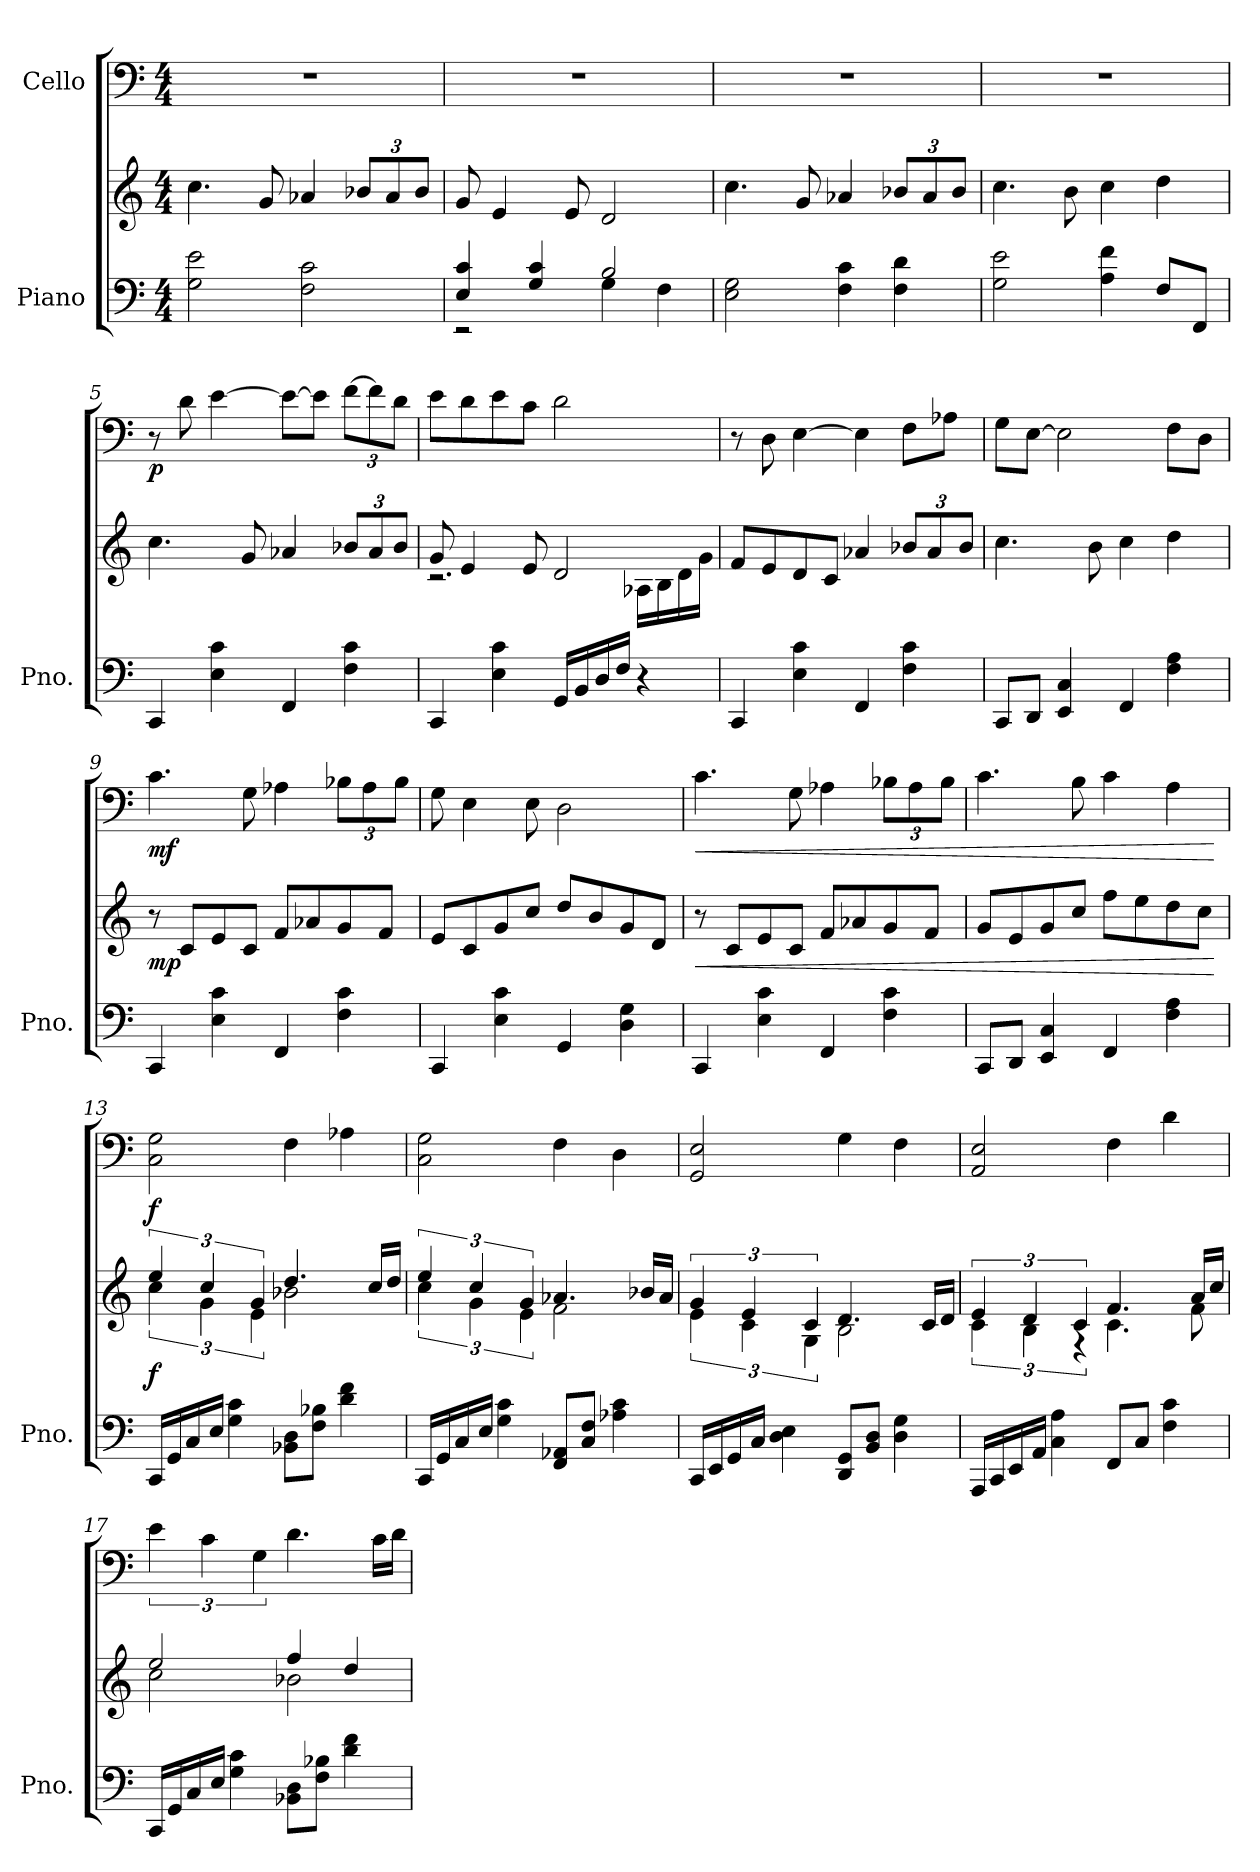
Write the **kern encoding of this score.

**kern	**kern	**dynam	**kern	**dynam
*part2	*part2	*part2	*part1	*part1
*staff3	*staff2	*staff2/3	*staff1	*staff1
*I"Piano	*	*	*I"Cello	*
*I'Pno.	*	*	*	*
*clefF4	*clefG2	*	*clefF4	*
*k[]	*k[]	*	*k[]	*
*C:	*C:	*	*C:	*
*M4/4	*M4/4	*	*M4/4	*
*MM60	*MM60	*	*MM60	*
=1	=1	=1	=1	=1
2G\ 2e\	4.cc\	.	1r	.
.	8g/	.	.	.
2F\ 2c\	4a-X/	.	.	.
.	12b-X/L	.	.	.
.	12a-/	.	.	.
.	12b-/J	.	.	.
=2	=2	=2	=2	=2
*^	*	*	*	*
4E/ 4c/	2rEE	8g/	.	1r	.
.	.	4e/	.	.	.
4G/ 4c/	.	.	.	.	.
.	.	8e/	.	.	.
2B/	4G\	2d/	.	.	.
.	4F\	.	.	.	.
*v	*v	*	*	*	*
=3	=3	=3	=3	=3
2E\ 2G\	4.cc\	.	1r	.
.	8g/	.	.	.
4F\ 4c\	4a-X/	.	.	.
4F\ 4d\	12b-X/L	.	.	.
.	12a-/	.	.	.
.	12b-/J	.	.	.
=4	=4	=4	=4	=4
2G\ 2e\	4.cc\	.	1r	.
.	8b\	.	.	.
4A\ 4f\	4cc\	.	.	.
8F/L	4dd\	.	.	.
8FF/J	.	.	.	.
!!LO:LB:g=z
=5	=5	=5	=5	=5
!	!	!	!	!LO:DY:b
4CC/	4.cc\	.	8r	p
.	.	.	8d\	.
4E\ 4c\	.	.	[4e\	.
.	8g/	.	.	.
4FF/	4a-X/	.	8e\L_	.
.	.	.	8e\J]	.
4F\ 4c\	12b-X/L	.	[12f\L	.
.	12a-/	.	12f\]	.
.	12b-/J	.	12d\J	.
=6	=6	=6	=6	=6
*	*^	*	*	*
4CC/	8g/	2.rc	.	8e\L	.
.	4e/	.	.	8d\	.
4E\ 4c\	.	.	.	8e\	.
.	8e/	.	.	8c\J	.
16GG/LL	2d/	.	.	2d\	.
16BB/	.	.	.	.	.
16D/	.	.	.	.	.
16F/JJ	.	.	.	.	.
4r	.	16A-X\LL	.	.	.
.	.	16B\	.	.	.
.	.	16d\	.	.	.
.	.	(16g\JJ	.	.	.
*	*v	*v	*	*	*
=7	=7	=7	=7	=7
4CC/	8f/L	.	8r	.
.	8e/	.	8D\	.
4E\ 4c\	8d/	.	[4E\	.
.	8c/J	.	.	.
4FF/	4a-X/	.	4E\]	.
4F\ 4c\	12b-X/L	.	8F\L	.
.	12a-/	.	.	.
.	.	.	8A-X\J	.
.	12b-/J	.	.	.
!!LO:LB:g=z
=8	=8	=8	=8	=8
8CC/L	4.cc\	.	8G\L	.
8DD/J	.	.	[8E\J	.
4EE/ 4C/	.	.	2E\]	.
.	8b\	.	.	.
4FF/	4cc\	.	.	.
4F\ 4A\	4dd\	.	8F\L	.
.	.	.	8D\J	.
=9	=9	=9	=9	=9
!	!	!LO:DY:b	!	!LO:DY:b
4CC/	8r	mp	4.c\	mf
.	8c/L	.	.	.
4E\ 4c\	8e/	.	.	.
.	8c/J	.	8G\	.
4FF/	8f/L	.	4A-X\	.
.	8a-X/	.	.	.
4F\ 4c\	8g/	.	12B-X\L	.
.	.	.	12A-\	.
.	8f/J	.	.	.
.	.	.	12B-\J	.
=10	=10	=10	=10	=10
4CC/	8e/L	.	8G\	.
.	8c/	.	4E\	.
4E\ 4c\	8g/	.	.	.
.	8cc/J	.	8E\	.
4GG/	8dd/L	.	2D\	.
.	8b/	.	.	.
4D\ 4G\	8g/	.	.	.
.	8d/J	.	.	.
=11	=11	=11	=11	=11
!	!	!LO:HP:b	!	!LO:HP:b
4CC/	8r	<	4.c\	<
.	8c/L	.	.	.
4E\ 4c\	8e/	.	.	.
.	8c/J	.	8G\	.
4FF/	8f/L	.	4A-X\	.
.	8a-X/	.	.	.
4F\ 4c\	8g/	.	12B-X\L	.
.	.	.	12A-\	.
.	8f/J	.	.	.
.	.	.	12B-\J	.
!!LO:PB:g=z
=12	=12	=12	=12	=12
8CC/L	8g/L	.	4.c\	.
8DD/J	8e/	.	.	.
4EE/ 4C/	8g/	.	.	.
.	8cc/J	.	8B\	.
4FF/	8ff\L	.	4c\	.
.	8ee\	.	.	.
4F\ 4A\	8dd\	.	4A\	.
.	8cc\J	.	.	.
.	.	[	.	[
=13	=13	=13	=13	=13
*	*^	*	*	*
!	!	!	!LO:DY:b	!	!LO:DY:b
16CC/LL	6ee/	6cc\	f	2C\ 2G\	f
16GG/	.	.	.	.	.
16C/	.	.	.	.	.
.	6cc/	6g\	.	.	.
16E/JJ	.	.	.	.	.
4G\ 4c\	.	.	.	.	.
.	6g/	6e\	.	.	.
8BB-X\ 8D\L	4.dd/	2b-X\	.	4F\	.
8F\ 8B-X\J	.	.	.	.	.
4d\ 4f\	.	.	.	4A-X\	.
.	16cc/LL	.	.	.	.
.	16dd/JJ	.	.	.	.
=14	=14	=14	=14	=14	=14
16CC/LL	6ee/	6cc\	.	2C\ 2G\	.
16GG/	.	.	.	.	.
16C/	.	.	.	.	.
.	6cc/	6g\	.	.	.
16E/JJ	.	.	.	.	.
4G\ 4c\	.	.	.	.	.
.	6g/	6e\	.	.	.
8FF/ 8AA-X/L	4.a-X/	2f\	.	4F\	.
8C/ 8F/J	.	.	.	.	.
4A-X\ 4c\	.	.	.	4D\	.
.	16b-X/LL	.	.	.	.
.	16a-/JJ	.	.	.	.
!!LO:LB:g=z
=15	=15	=15	=15	=15	=15
16CC/LL	6g/	6e\	.	2GG/ 2E/	.
16EE/	.	.	.	.	.
16GG/	.	.	.	.	.
.	6e/	6c\	.	.	.
16C/JJ	.	.	.	.	.
4D\ 4E\	.	.	.	.	.
.	6c/	6G\	.	.	.
8DD/ 8GG/L	4.d/	2B\	.	4G\	.
8BB/ 8D/J	.	.	.	.	.
4D\ 4G\	.	.	.	4F\	.
.	16c/LL	.	.	.	.
.	16d/JJ	.	.	.	.
=16	=16	=16	=16	=16	=16
16AAA/LL	6e/	6c\	.	2AA/ 2E/	.
16CC/	.	.	.	.	.
16EE/	.	.	.	.	.
.	6d/	6B\	.	.	.
16AA/JJ	.	.	.	.	.
4C\ 4A\	.	.	.	.	.
.	6c/	6rE	.	.	.
8FF/L	4.f/	4.c\	.	4F\	.
8C/J	.	.	.	.	.
4F\ 4c\	.	.	.	4d\	.
.	16a/LL	8f\	.	.	.
.	16cc/JJ	.	.	.	.
=17	=17	=17	=17	=17	=17
16CC/LL	2ee/	2cc\	.	6e\	.
16GG/	.	.	.	.	.
16C/	.	.	.	.	.
.	.	.	.	6c\	.
16E/JJ	.	.	.	.	.
4G\ 4c\	.	.	.	.	.
.	.	.	.	6G\	.
8BB-X\ 8D\L	4ff/	2b-X\	.	4.d\	.
8F\ 8B-X\J	.	.	.	.	.
4d\ 4f\	4dd/	.	.	.	.
.	.	.	.	16c\LL	.
.	.	.	.	16d\JJ	.
*	*v	*v	*	*	*
=	=	=	=	=
*-	*-	*-	*-	*-
